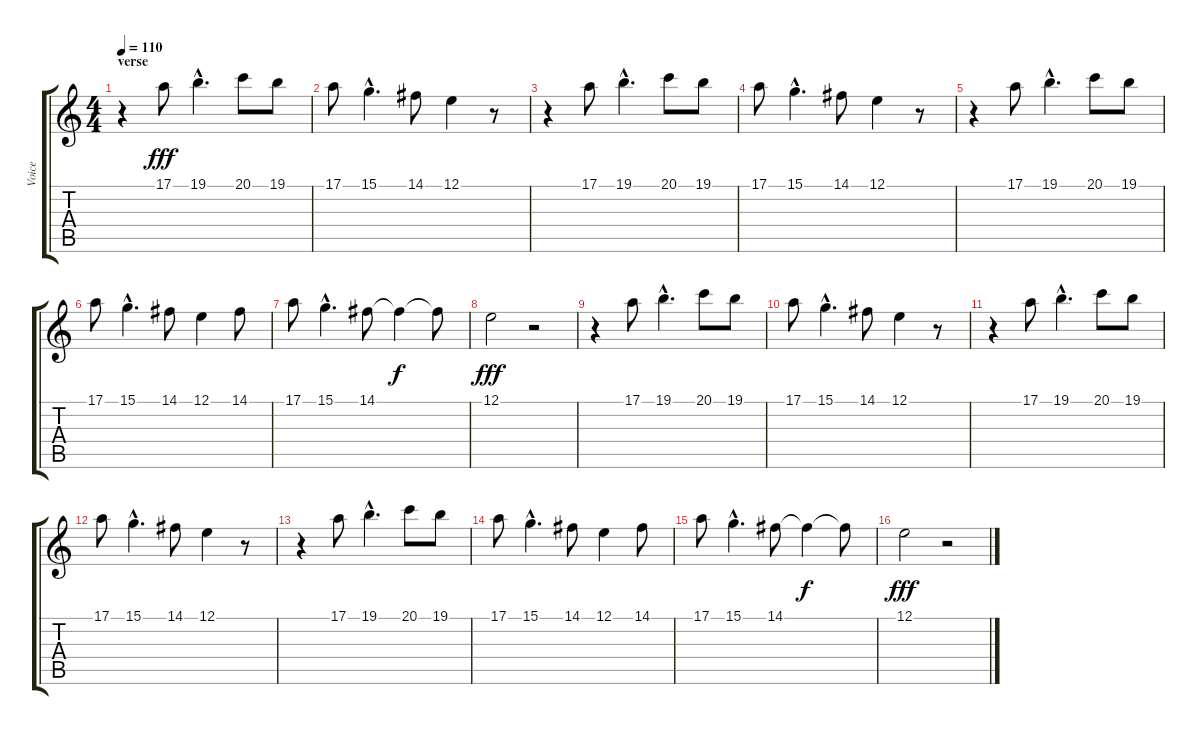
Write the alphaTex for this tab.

\track ("Voice" "Voice") {instrument choiraahs}
\staff {score tabs}
\tuning (E4 B3 G3 D3 A2 E2) {hide}
\ts (4 4)
\section ("" "verse")
\tempo 110
\clef g2
\ks c
r.4{dy fff} 17.1.8 19.1{hac}.4{d} 20.1.8 19.1.8 |
17.1.8 15.1{hac}.4{d} 14.1.8 12.1.4 r.8 |
r.4 17.1.8 19.1{hac}.4{d} 20.1.8 19.1.8 |
17.1.8 15.1{hac}.4{d} 14.1.8 12.1.4 r.8 |
r.4 17.1.8 19.1{hac}.4{d} 20.1.8 19.1.8 |
17.1.8 15.1{hac}.4{d} 14.1.8 12.1.4 14.1.8 |
17.1.8 15.1{hac}.4{d} 14.1.8 14.1{t}.4{dy f} 14.1{t}.8 |
12.1.2{dy fff} r.2 |
r.4 17.1.8 19.1{hac}.4{d} 20.1.8 19.1.8 |
17.1.8 15.1{hac}.4{d} 14.1.8 12.1.4 r.8 |
r.4 17.1.8 19.1{hac}.4{d} 20.1.8 19.1.8 |
17.1.8 15.1{hac}.4{d} 14.1.8 12.1.4 r.8 |
r.4 17.1.8 19.1{hac}.4{d} 20.1.8 19.1.8 |
17.1.8 15.1{hac}.4{d} 14.1.8 12.1.4 14.1.8 |
17.1.8 15.1{hac}.4{d} 14.1.8 14.1{t}.4{dy f} 14.1{t}.8 |
12.1.2{dy fff} r.2
